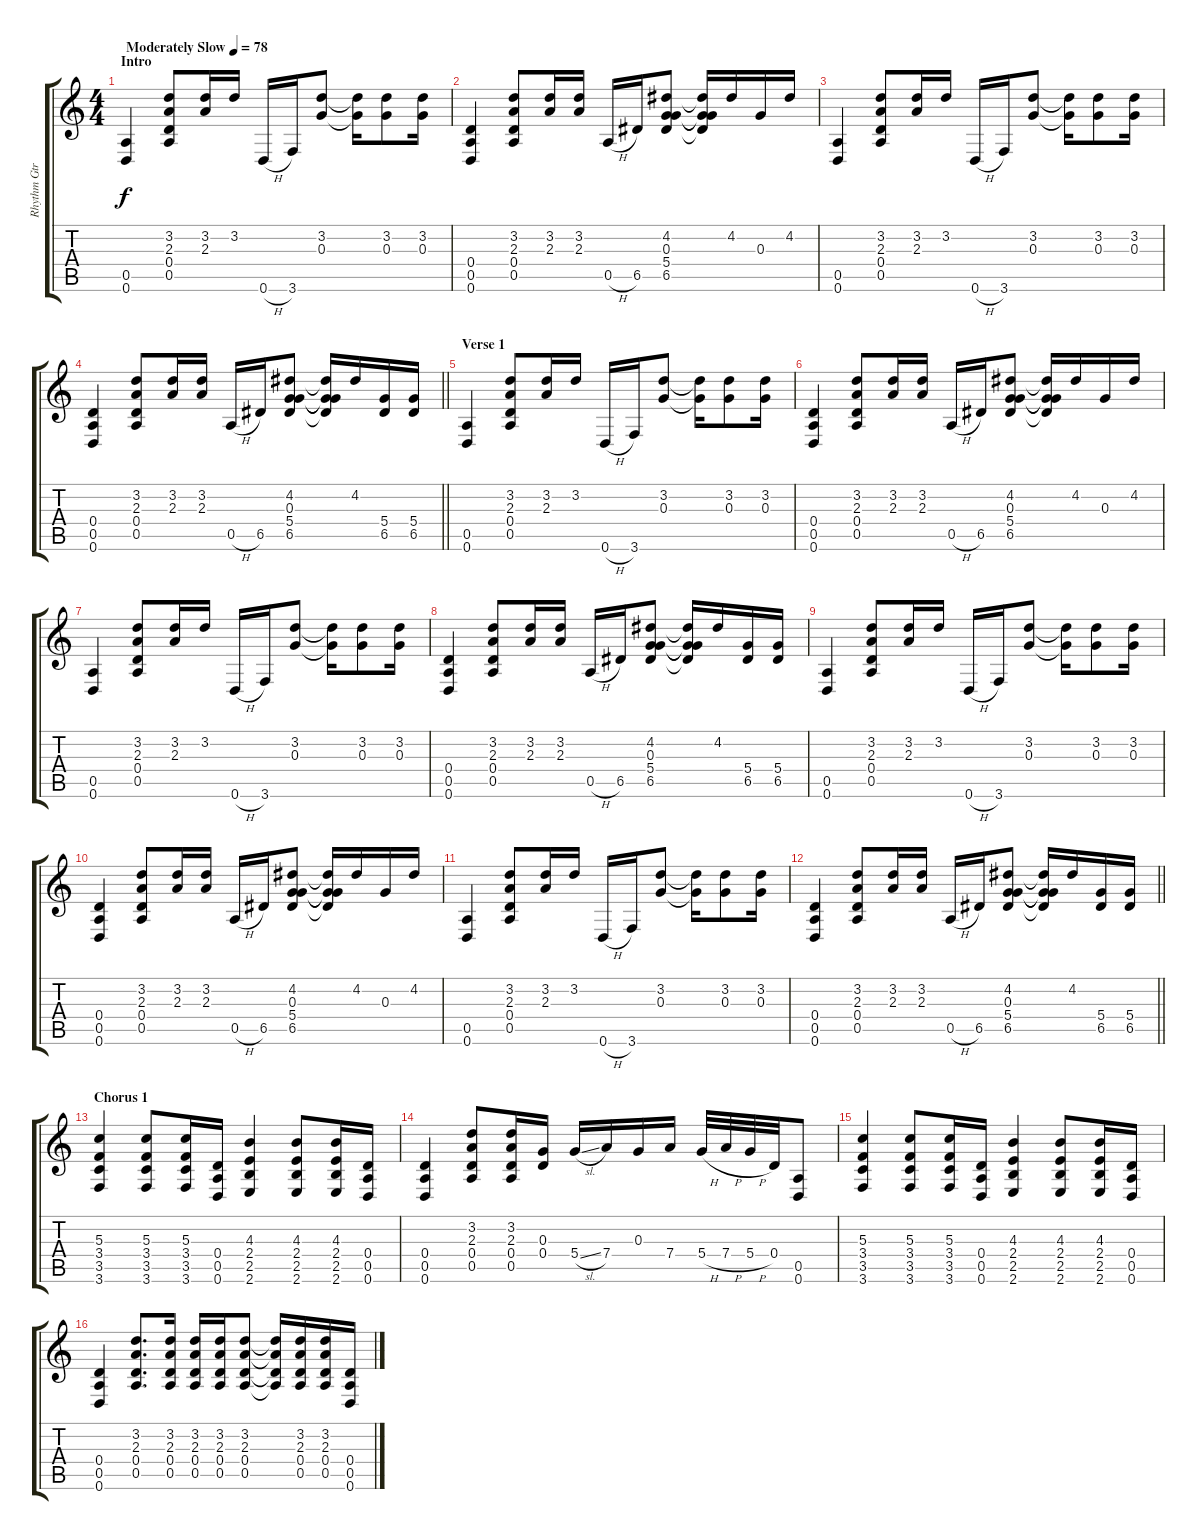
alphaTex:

\track ("Rhythm Gtr. I" "Rhythm Gtr") {instrument acousticguitarsteel}
\staff {score tabs}
\tuning (E4 B3 G3 D3 A2 D2) {hide}
\ts (4 4)
\section ("" "Intro")
\tempo (78 "Moderately Slow")
\clef g2
\ks c
(0.5 0.6).4{dy f instrument acousticguitarsteel} (3.2 2.3 0.4 0.5).8 (3.2 2.3).16 3.2.16 0.6{h}.16 3.6.16 (3.2 0.3).8 (3.2{t} 0.3{t}).16 (3.2 0.3).8 (3.2 0.3).16 |
(0.4 0.5 0.6).4 (3.2 2.3 0.4 0.5).8 (3.2 2.3).16 (3.2 2.3).16 0.5{h}.16 6.5.16 (4.2 0.3 5.4 6.5).8 (4.2{t} 0.3{t} 5.4{t} 6.5{t}).16 4.2.16 0.3.16 4.2.16 |
(0.5 0.6).4 (3.2 2.3 0.4 0.5).8 (3.2 2.3).16 3.2.16 0.6{h}.16 3.6.16 (3.2 0.3).8 (3.2{t} 0.3{t}).16 (3.2 0.3).8 (3.2 0.3).16 |
\barLineRight lightlight
(0.4 0.5 0.6).4 (3.2 2.3 0.4 0.5).8 (3.2 2.3).16 (3.2 2.3).16 0.5{h}.16 6.5.16 (4.2 0.3 5.4 6.5).8 (4.2{t} 0.3{t} 5.4{t} 6.5{t}).16 4.2.16 (5.4 6.5).16 (5.4 6.5).16 |
\section ("" "Verse 1")
(0.5 0.6).4 (3.2 2.3 0.4 0.5).8 (3.2 2.3).16 3.2.16 0.6{h}.16 3.6.16 (3.2 0.3).8 (3.2{t} 0.3{t}).16 (3.2 0.3).8 (3.2 0.3).16 |
(0.4 0.5 0.6).4 (3.2 2.3 0.4 0.5).8 (3.2 2.3).16 (3.2 2.3).16 0.5{h}.16 6.5.16 (4.2 0.3 5.4 6.5).8 (4.2{t} 0.3{t} 5.4{t} 6.5{t}).16 4.2.16 0.3.16 4.2.16 |
(0.5 0.6).4 (3.2 2.3 0.4 0.5).8 (3.2 2.3).16 3.2.16 0.6{h}.16 3.6.16 (3.2 0.3).8 (3.2{t} 0.3{t}).16 (3.2 0.3).8 (3.2 0.3).16 |
(0.4 0.5 0.6).4 (3.2 2.3 0.4 0.5).8 (3.2 2.3).16 (3.2 2.3).16 0.5{h}.16 6.5.16 (4.2 0.3 5.4 6.5).8 (4.2{t} 0.3{t} 5.4{t} 6.5{t}).16 4.2.16 (5.4 6.5).16 (5.4 6.5).16 |
(0.5 0.6).4 (3.2 2.3 0.4 0.5).8 (3.2 2.3).16 3.2.16 0.6{h}.16 3.6.16 (3.2 0.3).8 (3.2{t} 0.3{t}).16 (3.2 0.3).8 (3.2 0.3).16 |
(0.4 0.5 0.6).4 (3.2 2.3 0.4 0.5).8 (3.2 2.3).16 (3.2 2.3).16 0.5{h}.16 6.5.16 (4.2 0.3 5.4 6.5).8 (4.2{t} 0.3{t} 5.4{t} 6.5{t}).16 4.2.16 0.3.16 4.2.16 |
(0.5 0.6).4 (3.2 2.3 0.4 0.5).8 (3.2 2.3).16 3.2.16 0.6{h}.16 3.6.16 (3.2 0.3).8 (3.2{t} 0.3{t}).16 (3.2 0.3).8 (3.2 0.3).16 |
\barLineRight lightlight
(0.4 0.5 0.6).4 (3.2 2.3 0.4 0.5).8 (3.2 2.3).16 (3.2 2.3).16 0.5{h}.16 6.5.16 (4.2 0.3 5.4 6.5).8 (4.2{t} 0.3{t} 5.4{t} 6.5{t}).16 4.2.16 (5.4 6.5).16 (5.4 6.5).16 |
\section ("" "Chorus 1")
(5.3 3.4 3.5 3.6).4 (5.3 3.4 3.5 3.6).8 (5.3 3.4 3.5 3.6).16 (0.4 0.5 0.6).16 (4.3 2.4 2.5 2.6).4 (4.3 2.4 2.5 2.6).8 (4.3 2.4 2.5 2.6).16 (0.4 0.5 0.6).16 |
(0.4 0.5 0.6).4 (3.2 2.3 0.4 0.5).8 (3.2 2.3 0.4 0.5).16 (0.3 0.4).16 5.4{sl}.16 7.4.16 0.3.16 7.4.16 5.4{h}.32 7.4{h}.32 5.4{h}.32 0.4.32 (0.5 0.6).8 |
(5.3 3.4 3.5 3.6).4 (5.3 3.4 3.5 3.6).8 (5.3 3.4 3.5 3.6).16 (0.4 0.5 0.6).16 (4.3 2.4 2.5 2.6).4 (4.3 2.4 2.5 2.6).8 (4.3 2.4 2.5 2.6).16 (0.4 0.5 0.6).16 |
(0.4 0.5 0.6).4 (3.2 2.3 0.4 0.5).8{d} (3.2 2.3 0.4 0.5).16 (3.2 2.3 0.4 0.5).16 (3.2 2.3 0.4 0.5).16 (3.2 2.3 0.4 0.5).8 (3.2{t} 2.3{t} 0.4{t} 0.5{t}).16 (3.2 2.3 0.4 0.5).16 (3.2 2.3 0.4 0.5).16 (0.4 0.5 0.6).16
